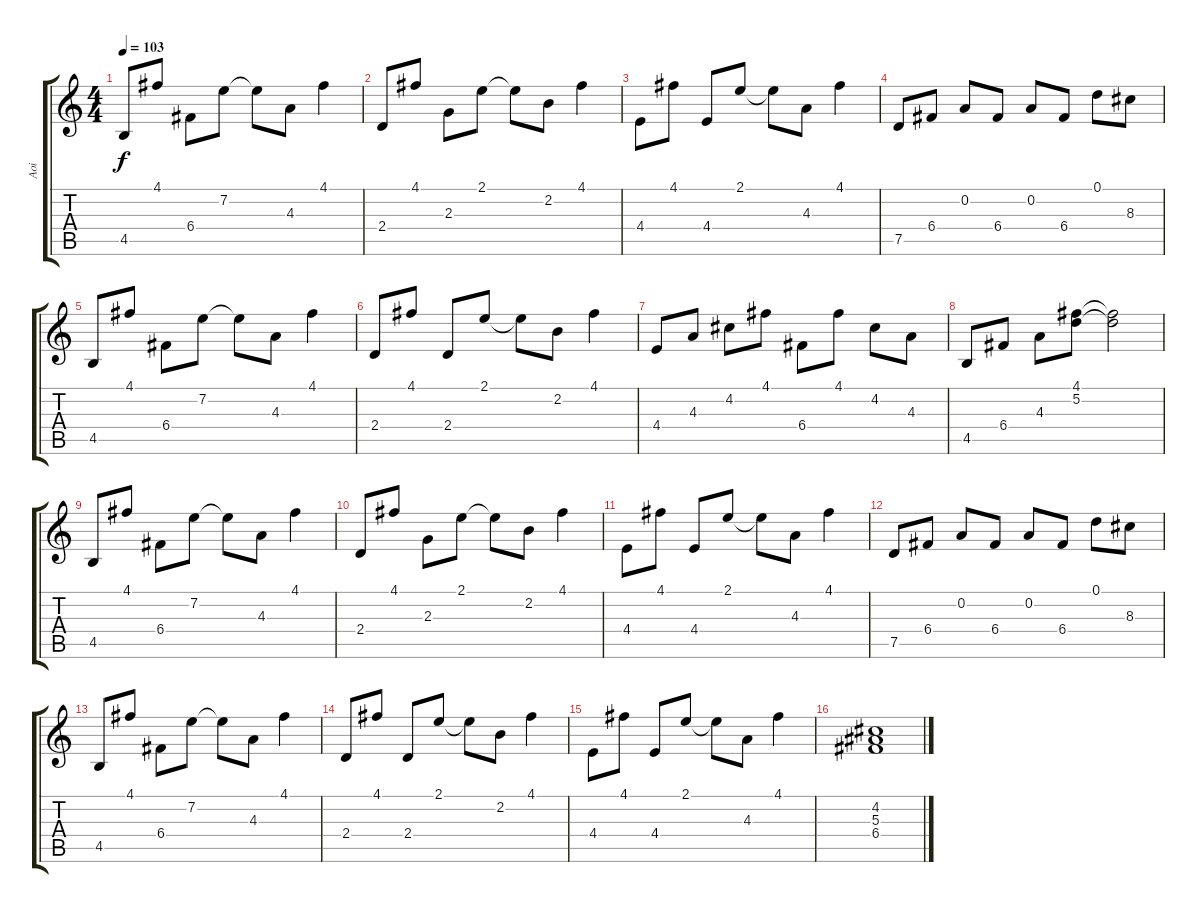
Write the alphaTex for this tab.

\track ("Aoi" "Aoi") {instrument acousticguitarsteel}
\staff {score tabs}
\tuning (D4 A3 F3 C3 G2 D2) {hide}
\ts (4 4)
\tempo 103
\clef g2
\ks c
4.5.8{dy f instrument acousticguitarsteel} 4.1.8 6.4.8 7.2.8 7.2{t}.8 4.3.8 4.1.4 |
2.4.8 4.1.8 2.3.8 2.1.8 2.1{t}.8 2.2.8 4.1.4 |
4.4.8 4.1.8 4.4.8 2.1.8 2.1{t}.8 4.3.8 4.1.4 |
7.5.8 6.4.8 0.2.8 6.4.8 0.2.8 6.4.8 0.1.8 8.3.8 |
4.5.8 4.1.8 6.4.8 7.2.8 7.2{t}.8 4.3.8 4.1.4 |
2.4.8 4.1.8 2.4.8 2.1.8 2.1{t}.8 2.2.8 4.1.4 |
4.4.8 4.3.8 4.2.8 4.1.8 6.4.8 4.1.8 4.2.8 4.3.8 |
4.5.8 6.4.8 4.3.8 (4.1 5.2).8 (4.1{t} 5.2{t}).2 |
4.5.8{instrument acousticguitarsteel} 4.1.8 6.4.8 7.2.8 7.2{t}.8 4.3.8 4.1.4 |
2.4.8 4.1.8 2.3.8 2.1.8 2.1{t}.8 2.2.8 4.1.4 |
4.4.8 4.1.8 4.4.8 2.1.8 2.1{t}.8 4.3.8 4.1.4 |
7.5.8 6.4.8 0.2.8 6.4.8 0.2.8 6.4.8 0.1.8 8.3.8 |
4.5.8 4.1.8 6.4.8 7.2.8 7.2{t}.8 4.3.8 4.1.4 |
2.4.8 4.1.8 2.4.8 2.1.8 2.1{t}.8 2.2.8 4.1.4 |
4.4.8 4.1.8 4.4.8 2.1.8 2.1{t}.8 4.3.8 4.1.4 |
(4.2 5.3 6.4).1
